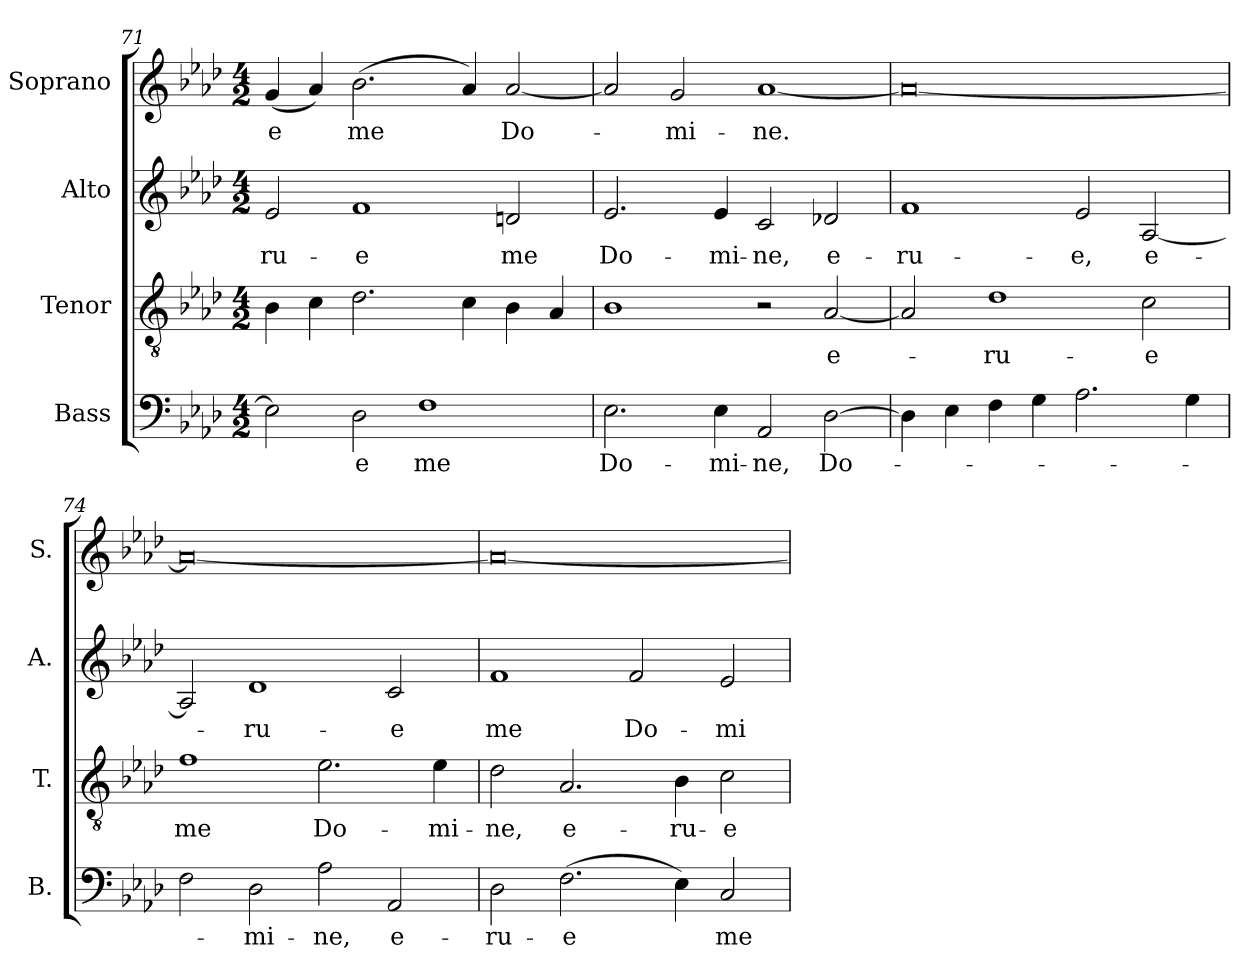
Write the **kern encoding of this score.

**kern	**text	**kern	**text	**kern	**text	**kern	**text
*part4	*part4	*part3	*part3	*part2	*part2	*part1	*part1
*staff4	*staff4	*staff3	*staff3	*staff2	*staff2	*staff1	*staff1
*I"Bass	*	*I"Tenor	*	*I"Alto	*	*I"Soprano	*
*I'B.	*	*I'T.	*	*I'A.	*	*I'S.	*
!!LO:LB:g=z
*clefF4	*	*clefGv2	*	*clefG2	*	*clefG2	*
*	*	*ITrd7c12	*	*	*	*	*
*k[b-e-a-d-]	*	*k[b-e-a-d-]	*	*k[b-e-a-d-]	*	*k[b-e-a-d-]	*
*A-:	*	*A-:	*	*A-:	*	*A-:	*
*M4/2	*	*M4/2	*	*M4/2	*	*M4/2	*
=71	=71	=71	=71	=71	=71	=71	=71
!	!	!	!	!	!LO:LY:b:color=#000000	!	!
!	!	!	!	!	!	!	!LO:LY:b:color=#000000
2E-i\]	.	4BB-i\	.	2e-i/	-ru-	(4gi/	-e
.	.	4Ci\	.	.	.	4a-i/)	.
!	!LO:LY:b:color=#000000	!	!	!	!	!	!
!	!	!	!	!	!LO:LY:b:color=#000000	!	!
!	!	!	!	!	!	!	!LO:LY:b:color=#000000
2D-i\	-e	2.D-i\	.	1fi	-e	(2.b-i\	me
!	!LO:LY:b:color=#000000	!	!	!	!	!	!
1Fi	me	.	.	.	.	.	.
.	.	4Ci\	.	.	.	4a-i/)	.
!	!	!	!	!	!LO:LY:b:color=#000000	!	!
!	!	!	!	!	!	!	!LO:LY:b:color=#000000
.	.	4BB-i\	.	2dni/	me	[2a-i/	Do-
.	.	4AA-i/	.	.	.	.	.
=72	=72	=72	=72	=72	=72	=72	=72
!	!LO:LY:b:color=#000000	!	!	!	!	!	!
!	!	!	!	!	!LO:LY:b:color=#000000	!	!
2.E-i\	Do-	1BB-i	.	2.e-i/	Do-	2a-i/]	.
!	!	!	!	!	!	!	!LO:LY:b:color=#000000
.	.	.	.	.	.	2gi/	-mi-
!	!LO:LY:b:color=#000000	!	!	!	!	!	!
!	!	!	!	!	!LO:LY:b:color=#000000	!	!
4E-i\	-mi-	.	.	4e-i/	-mi-	.	.
!	!LO:LY:b:color=#000000	!	!	!	!	!	!
!	!	!	!	!	!LO:LY:b:color=#000000	!	!
!	!	!	!	!	!	!	!LO:LY:b:color=#000000
2AA-i/	-ne,	2r	.	2ci/	-ne,	[1a-i	-ne.
!	!LO:LY:b:color=#000000	!	!	!	!	!	!
!	!	!	!LO:LY:b:color=#000000	!	!	!	!
!	!	!	!	!	!LO:LY:b:color=#000000	!	!
[2D-i\	Do-	[2AA-i/	e-	2d-Xi/	e-	.	.
=73	=73	=73	=73	=73	=73	=73	=73
!	!	!	!	!	!LO:LY:b:color=#000000	!	!
4D-i\]	.	2AA-i/]	.	1fi	-ru-	0a-i_	.
4E-i\	.	.	.	.	.	.	.
!	!	!	!LO:LY:b:color=#000000	!	!	!	!
4Fi\	.	1D-i	-ru-	.	.	.	.
4Gi\	.	.	.	.	.	.	.
!	!	!	!	!	!LO:LY:b:color=#000000	!	!
2.A-i\	.	.	.	2e-i/	-e,	.	.
!	!	!	!LO:LY:b:color=#000000	!	!	!	!
!	!	!	!	!	!LO:LY:b:color=#000000	!	!
.	.	2Ci\	-e	[2A-i/	e-	.	.
4Gi\	.	.	.	.	.	.	.
=74	=74	=74	=74	=74	=74	=74	=74
!	!	!	!LO:LY:b:color=#000000	!	!	!	!
2Fi\	.	1Fi	me	2A-i/]	.	0a-i_	.
!	!LO:LY:b:color=#000000	!	!	!	!	!	!
!	!	!	!	!	!LO:LY:b:color=#000000	!	!
2D-i\	-mi-	.	.	1d-i	-ru-	.	.
!	!LO:LY:b:color=#000000	!	!	!	!	!	!
!	!	!	!LO:LY:b:color=#000000	!	!	!	!
2A-i\	-ne,	2.E-i\	Do-	.	.	.	.
!	!LO:LY:b:color=#000000	!	!	!	!	!	!
!	!	!	!	!	!LO:LY:b:color=#000000	!	!
2AA-i/	e-	.	.	2ci/	-e	.	.
!	!	!	!LO:LY:b:color=#000000	!	!	!	!
.	.	4E-i\	-mi-	.	.	.	.
=75	=75	=75	=75	=75	=75	=75	=75
!	!LO:LY:b:color=#000000	!	!	!	!	!	!
!	!	!	!LO:LY:b:color=#000000	!	!	!	!
!	!	!	!	!	!LO:LY:b:color=#000000	!	!
2D-i\	-ru-	2D-i\	-ne,	1fi	me	0a-i_	.
!	!LO:LY:b:color=#000000	!	!	!	!	!	!
!	!	!	!LO:LY:b:color=#000000	!	!	!	!
(2.Fi\	-e	2.AA-i/	e-	.	.	.	.
!	!	!	!	!	!LO:LY:b:color=#000000	!	!
.	.	.	.	2fi/	Do-	.	.
!	!	!	!LO:LY:b:color=#000000	!	!	!	!
4E-i\)	.	4BB-i\	-ru-	.	.	.	.
!	!LO:LY:b:color=#000000	!	!	!	!	!	!
!	!	!	!LO:LY:b:color=#000000	!	!	!	!
!	!	!	!	!	!LO:LY:b:color=#000000	!	!
2Ci/	me	2Ci\	-e	2e-i/	-mi-	.	.
=	=	=	=	=	=	=	=
*-	*-	*-	*-	*-	*-	*-	*-
